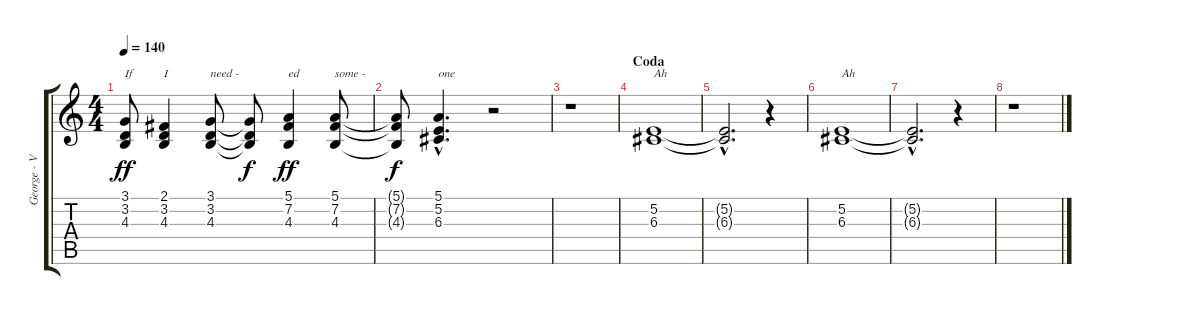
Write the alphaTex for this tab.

\track ("George - Vocals" "George - V") {instrument lead6voice}
\staff {score tabs}
\tuning (E4 B3 G3 D3 A2 E2) {hide}
\ts (4 4)
\tempo 140
\clef g2
\ks c
(3.1 3.2 4.3).8{txt "If" dy ff} (2.1 3.2 4.3).4{txt "I"} (3.1 3.2 4.3).8{txt "need -"} (3.1{t} 3.2{t} 4.3{t}).8{dy f} (5.1 7.2 4.3).4{txt "ed" dy ff} (5.1 7.2 4.3).8{txt "some -"} |
(5.1{t} 7.2{t} 4.3{t}).8{dy f} (5.1{hac} 5.2{hac} 6.3{hac}).4{d txt "one"} r.2 |
r.1 |
\section ("" "Coda")
(5.2 6.3).1{txt "Ah" volume 16} |
(5.2{hac t} 6.3{hac t}).2{d} r.4 |
(5.2 6.3).1{txt "Ah"} |
(5.2{hac t} 6.3{hac t}).2{d} r.4 |
r.1
